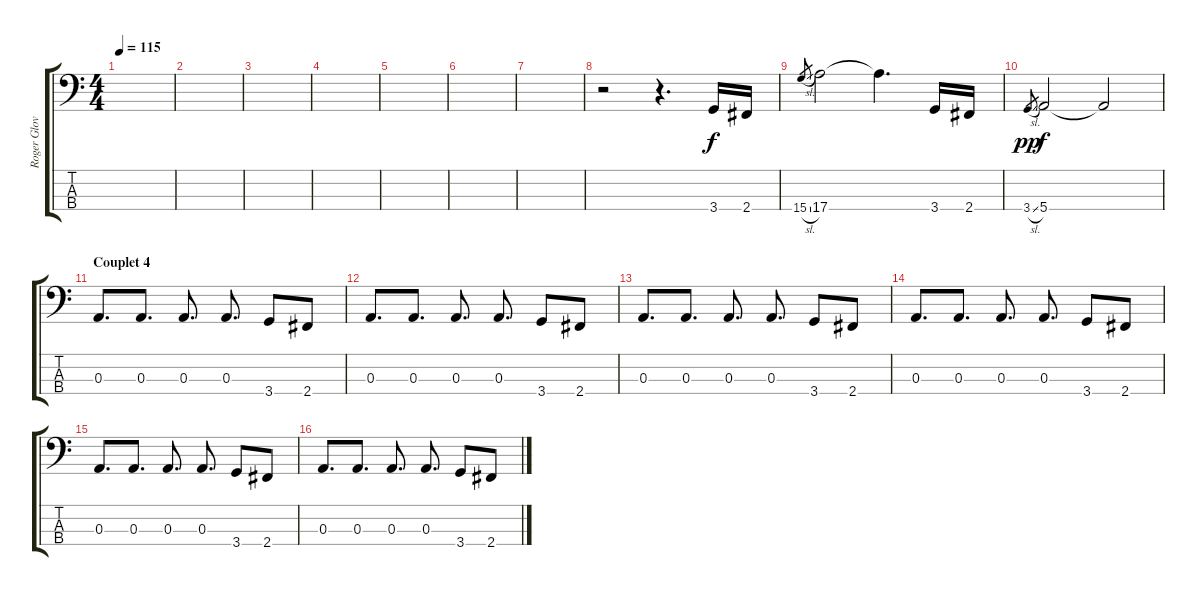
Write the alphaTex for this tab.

\track ("Roger Glover" "Roger Glov") {instrument electricbasspick}
\staff {score tabs}
\tuning (G2 D2 A1 E1) {hide}
\ts (4 4)
\tempo 115
\clef f4
\ks c
|
|
|
|
|
|
|
r.2 r.4{d} 3.4.16 2.4.16 |
15.4{sl}.8{gr} 17.4.2 17.4{t}.4{d} 3.4.16 2.4.16 |
3.4{sl}.8{gr dy pp} 5.4.2{dy f} 5.4{t}.2 |
\section ("" "Couplet 4")
0.3.8{d} 0.3.8{d} 0.3.8{d} 0.3.8{d} 3.4.8 2.4.8 |
0.3.8{d} 0.3.8{d} 0.3.8{d} 0.3.8{d} 3.4.8 2.4.8 |
0.3.8{d} 0.3.8{d} 0.3.8{d} 0.3.8{d} 3.4.8 2.4.8 |
0.3.8{d} 0.3.8{d} 0.3.8{d} 0.3.8{d} 3.4.8 2.4.8 |
0.3.8{d} 0.3.8{d} 0.3.8{d} 0.3.8{d} 3.4.8 2.4.8 |
0.3.8{d} 0.3.8{d} 0.3.8{d} 0.3.8{d} 3.4.8 2.4.8
